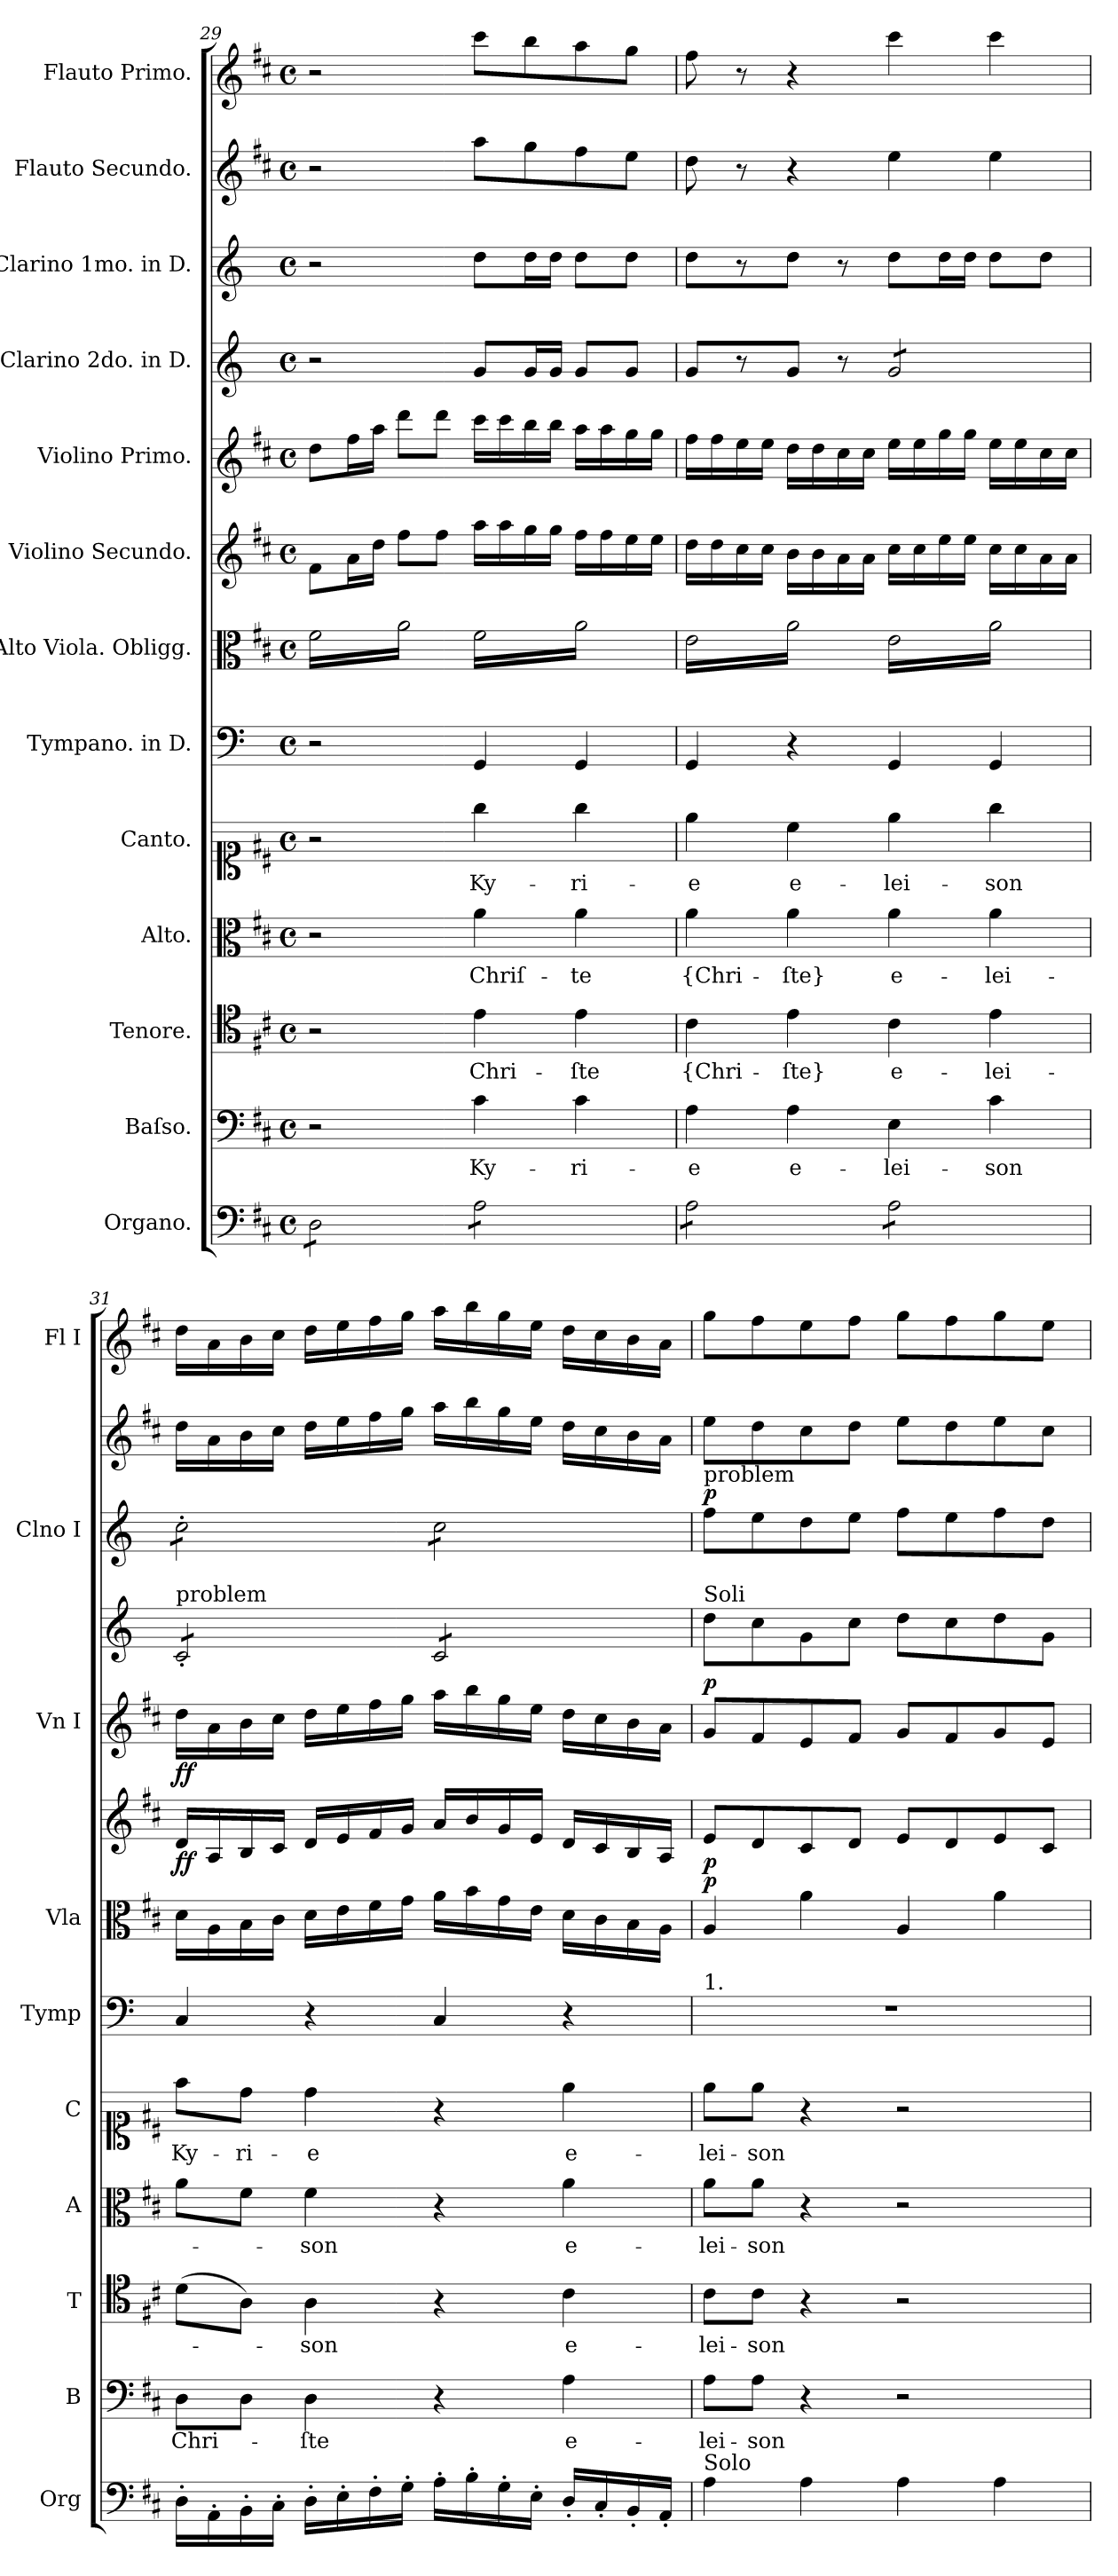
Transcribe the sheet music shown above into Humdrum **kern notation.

**kern	**kern	**text	**kern	**text	**kern	**text	**kern	**text	**dynam	**kern	**kern	**dynam	**kern	**dynam	**kern	**dynam	**kern	**kern	**dynam	**kern	**kern
*part13	*part12	*part12	*part11	*part11	*part10	*part10	*part9	*part9	*part9	*part8	*part7	*part7	*part6	*part6	*part5	*part5	*part4	*part3	*part3	*part2	*part1
*staff13	*staff12	*staff12	*staff11	*staff11	*staff10	*staff10	*staff9	*staff9	*staff9	*staff8	*staff7	*staff7	*staff6	*staff6	*staff5	*staff5	*staff4	*staff3	*staff3	*staff2	*staff1
*I"Organo.	*I"Baſso.	*	*I"Tenore.	*	*I"Alto.	*	*I"Canto.	*	*	*I"Tympano. in D.	*I"Alto Viola. Obligg.	*	*I"Violino Secundo.	*	*I"Violino Primo.	*	*I"Clarino 2do. in D.	*I"Clarino 1mo. in D.	*	*I"Flauto Secundo.	*I"Flauto Primo.
*I'Org	*I'B	*	*I'T	*	*I'A	*	*I'C	*	*	*I'Tymp	*I'Vla	*	*	*	*I'Vn I	*	*	*I'Clno I	*	*	*I'Fl I
*clefF4	*clefF4	*	*clefC4	*	*clefC3	*	*clefC1	*	*	*clefF4	*clefC3	*	*clefG2	*	*clefG2	*	*clefG2	*clefG2	*	*clefG2	*clefG2
*	*	*	*	*	*	*	*	*	*	*ITrd-1c-2	*	*	*	*	*	*	*ITrd-1c-2	*ITrd-1c-2	*	*	*
*k[f#c#]	*k[f#c#]	*	*k[f#c#]	*	*k[f#c#]	*	*k[f#c#]	*	*	*k[f#c#]	*k[f#c#]	*	*k[f#c#]	*	*k[f#c#]	*	*k[f#c#]	*k[f#c#]	*	*k[f#c#]	*k[f#c#]
*D:	*D:	*	*D:	*	*D:	*	*D:	*	*	*	*D:	*	*D:	*	*D:	*	*	*	*	*D:	*D:
*M4/4	*M4/4	*	*M4/4	*	*M4/4	*	*M4/4	*	*	*M4/4	*M4/4	*	*M4/4	*	*M4/4	*	*M4/4	*M4/4	*	*M4/4	*M4/4
*met(c)	*met(c)	*	*met(c)	*	*met(c)	*	*met(c)	*	*	*met(c)	*met(c)	*	*met(c)	*	*met(c)	*	*met(c)	*met(c)	*	*met(c)	*met(c)
=29	=29	=29	=29	=29	=29	=29	=29	=29	=29	=29	=29	=29	=29	=29	=29	=29	=29	=29	=29	=29	=29
*tremolo	*	*	*	*	*	*	*	*	*	*	*	*	*	*	*	*	*	*	*	*	*
*	*	*	*	*	*	*	*	*	*	*	*tremolo	*	*	*	*	*	*	*	*	*	*
8D\L	2r	.	2r	.	2r	.	2r	.	.	2r	16f#\LL	.	8f#\L	.	8dd\L	.	2r	2r	.	2r	2r
.	.	.	.	.	.	.	.	.	.	.	16a\	.	.	.	.	.	.	.	.	.	.
8D\	.	.	.	.	.	.	.	.	.	.	16f#\	.	16a\L	.	16ff#\L	.	.	.	.	.	.
.	.	.	.	.	.	.	.	.	.	.	16a\	.	16dd\JJ	.	16aa\JJ	.	.	.	.	.	.
8D\	.	.	.	.	.	.	.	.	.	.	16f#\	.	8ff#\L	.	8ddd\L	.	.	.	.	.	.
.	.	.	.	.	.	.	.	.	.	.	16a\	.	.	.	.	.	.	.	.	.	.
8D\J	.	.	.	.	.	.	.	.	.	.	16f#\	.	8ff#\J	.	8ddd\J	.	.	.	.	.	.
.	.	.	.	.	.	.	.	.	.	.	16a\JJ	.	.	.	.	.	.	.	.	.	.
8A\L	4c#\	Ky-	4e\	Chri-	4a\	Chriſ-	4gg\	Ky-	.	4AA/	16f#\LL	.	16aa\LL	.	16ccc#\LL	.	8a/L	8ee\L	.	8aa\L	8ccc#\L
.	.	.	.	.	.	.	.	.	.	.	16a\	.	16aa\	.	16ccc#\	.	.	.	.	.	.
8A\	.	.	.	.	.	.	.	.	.	.	16f#\	.	16gg\	.	16bb\	.	16a/L	16ee\L	.	8gg\	8bb\
.	.	.	.	.	.	.	.	.	.	.	16a\	.	16gg\JJ	.	16bb\JJ	.	16a/JJ	16ee\JJ	.	.	.
8A\	4c#\	-ri-	4e\	-ſte	4a\	-te	4gg\	-ri-	.	4AA/	16f#\	.	16ff#\LL	.	16aa\LL	.	8a/L	8ee\L	.	8ff#\	8aa\
.	.	.	.	.	.	.	.	.	.	.	16a\	.	16ff#\	.	16aa\	.	.	.	.	.	.
8A\J	.	.	.	.	.	.	.	.	.	.	16f#\	.	16ee\	.	16gg\	.	8a/J	8ee\J	.	8ee\J	8gg\J
.	.	.	.	.	.	.	.	.	.	.	16a\JJ	.	16ee\JJ	.	16gg\JJ	.	.	.	.	.	.
=30	=30	=30	=30	=30	=30	=30	=30	=30	=30	=30	=30	=30	=30	=30	=30	=30	=30	=30	=30	=30	=30
8A\L	4A\	-e	4c#\	{Chri-	4a\	{Chri-	4ee\	-e	.	4AA/	16e\LL	.	16dd\LL	.	16ff#\LL	.	8a/L	8ee\L	.	8dd\	8ff#\
.	.	.	.	.	.	.	.	.	.	.	16a\	.	16dd\	.	16ff#\	.	.	.	.	.	.
8A\	.	.	.	.	.	.	.	.	.	.	16e\	.	16cc#\	.	16ee\	.	8r	8r	.	8r	8r
.	.	.	.	.	.	.	.	.	.	.	16a\	.	16cc#\JJ	.	16ee\JJ	.	.	.	.	.	.
8A\	4A\	e-	4e\	-ſte}	4a\	-ſte}	4cc#\	e-	.	4r	16e\	.	16b\LL	.	16dd\LL	.	8a/J	8ee\J	.	4r	4r
.	.	.	.	.	.	.	.	.	.	.	16a\	.	16b\	.	16dd\	.	.	.	.	.	.
8A\J	.	.	.	.	.	.	.	.	.	.	16e\	.	16a\	.	16cc#\	.	8r	8r	.	.	.
.	.	.	.	.	.	.	.	.	.	.	16a\JJ	.	16a\JJ	.	16cc#\JJ	.	.	.	.	.	.
*	*	*	*	*	*	*	*	*	*	*	*	*	*	*	*	*	*tremolo	*	*	*	*
8A\L	4E\	-lei-	4c#\	e-	4a\	e-	4ee\	-lei-	.	4AA/	16e\LL	.	16cc#\LL	.	16ee\LL	.	8a/L	8ee\L	.	4ee\	4ccc#\
.	.	.	.	.	.	.	.	.	.	.	16a\	.	16cc#\	.	16ee\	.	.	.	.	.	.
8A\	.	.	.	.	.	.	.	.	.	.	16e\	.	16ee\	.	16gg\	.	8a/	16ee\L	.	.	.
.	.	.	.	.	.	.	.	.	.	.	16a\	.	16ee\JJ	.	16gg\JJ	.	.	16ee\JJ	.	.	.
8A\	4c#\	-son	4e\	-lei-	4a\	-lei-	4gg\	-son	.	4AA/	16e\	.	16cc#\LL	.	16ee\LL	.	8a/	8ee\L	.	4ee\	4ccc#\
.	.	.	.	.	.	.	.	.	.	.	16a\	.	16cc#\	.	16ee\	.	.	.	.	.	.
8A\J	.	.	.	.	.	.	.	.	.	.	16e\	.	16a\	.	16cc#\	.	8a/J	8ee\J	.	.	.
*Xtremolo	*	*	*	*	*	*	*	*	*	*	*	*	*	*	*	*	*	*	*	*	*
.	.	.	.	.	.	.	.	.	.	.	16a\JJ	.	16a\JJ	.	16cc#\JJ	.	.	.	.	.	.
*	*	*	*	*	*	*	*	*	*	*	*Xtremolo	*	*	*	*	*	*	*	*	*	*
=31	=31	=31	=31	=31	=31	=31	=31	=31	=31	=31	=31	=31	=31	=31	=31	=31	=31	=31	=31	=31	=31
!	!	!	!	!	!	!	!	!	!	!	!	!	!	!	!	!	!	!LO:TX:a:t=problem	!	!	!
!	!	!	!	!	!	!	!	!	!	!	!	!	!	!	!	!	!LO:TX:a:t=problem	!	!	!	!
!	!	!	!	!	!	!	!	!	!LO:DY:b	!	!	!	!	!	!	!	!	!	!	!	!
*	*	*	*	*	*	*	*	*	*	*	*	*	*	*	*	*	*	*tremolo	*	*	*
16D'\LL	8D\L	Chri-	(8d\L	.	8a\L	.	8ff#\L	Ky-	fo	4D/	16d\LL	.	16d/LL	ff	16dd\LL	ff	8d'/L	8dd'\L	.	16dd\LL	16dd\LL
16AA'\	.	.	.	.	.	.	.	.	.	.	16A\	.	16A/	.	16a\	.	.	.	.	16a\	16a\
16BB'\	8D\J	.	8A\J)	.	8f#\J	.	8dd\J	-ri-	.	.	16B\	.	16B/	.	16b\	.	8d'/	8dd'\	.	16b\	16b\
16C#'\JJ	.	.	.	.	.	.	.	.	.	.	16c#\JJ	.	16c#/JJ	.	16cc#\JJ	.	.	.	.	16cc#\JJ	16cc#\JJ
16D'\LL	4D\	-ſte	4A\	-son	4f#\	-son	4dd\	-e	.	4r	16d\LL	.	16d/LL	.	16dd\LL	.	8d'/	8dd'\	.	16dd\LL	16dd\LL
16E'\	.	.	.	.	.	.	.	.	.	.	16e\	.	16e/	.	16ee\	.	.	.	.	16ee\	16ee\
16F#'\	.	.	.	.	.	.	.	.	.	.	16f#\	.	16f#/	.	16ff#\	.	8d'/J	8dd'\J	.	16ff#\	16ff#\
16G'\JJ	.	.	.	.	.	.	.	.	.	.	16g\JJ	.	16g/JJ	.	16gg\JJ	.	.	.	.	16gg\JJ	16gg\JJ
16A'\LL	4r	.	4r	.	4r	.	4r	.	.	4D/	16a\LL	.	16a/LL	.	16aa\LL	.	8d/L	8dd\L	.	16aa\LL	16aa\LL
16B'\	.	.	.	.	.	.	.	.	.	.	16b\	.	16b/	.	16bb\	.	.	.	.	16bb\	16bb\
16G'\	.	.	.	.	.	.	.	.	.	.	16g\	.	16g/	.	16gg\	.	8d/	8dd\	.	16gg\	16gg\
16E'\JJ	.	.	.	.	.	.	.	.	.	.	16e\JJ	.	16e/JJ	.	16ee\JJ	.	.	.	.	16ee\JJ	16ee\JJ
16D'/LL	4A\	e-	4c#\	e-	4a\	e-	4ee\	e-	.	4r	16d\LL	.	16d/LL	.	16dd\LL	.	8d/	8dd\	.	16dd\LL	16dd\LL
16C#'/	.	.	.	.	.	.	.	.	.	.	16c#\	.	16c#/	.	16cc#\	.	.	.	.	16cc#\	16cc#\
16BB'/	.	.	.	.	.	.	.	.	.	.	16B\	.	16B/	.	16b\	.	8d/J	8dd\J	.	16b\	16b\
*	*	*	*	*	*	*	*	*	*	*	*	*	*	*	*	*	*	*Xtremolo	*	*	*
*	*	*	*	*	*	*	*	*	*	*	*	*	*	*	*	*	*Xtremolo	*	*	*	*
16AA'/JJ	.	.	.	.	.	.	.	.	.	.	16A\JJ	.	16A/JJ	.	16a\JJ	.	.	.	.	16a\JJ	16a\JJ
=32	=32	=32	=32	=32	=32	=32	=32	=32	=32	=32	=32	=32	=32	=32	=32	=32	=32	=32	=32	=32	=32
!	!	!	!	!	!	!	!	!	!	!	!	!	!	!	!	!	!	!LO:TX:a:t=problem	!	!	!
!	!	!	!	!	!	!	!	!	!	!	!	!	!	!	!	!	!LO:TX:a:t=Soli	!	!	!	!
!	!	!	!	!	!	!	!	!	!	!LO:TX:a:t=1.	!	!	!	!	!	!	!	!	!	!	!
!LO:TX:a:t=Solo	!	!	!	!	!	!	!	!	!	!	!	!	!	!	!	!	!	!	!	!	!
!	!	!	!	!	!	!	!	!	!	!	!	!LO:DY:a	!	!	!	!LO:DY:a	!	!	!LO:DY:a	!	!
4A\	8A\L	-lei-	8c#\L	-lei-	8a\L	-lei-	8ee\L	-lei-	.	1r	4A/	p	8e/L	p	8g/L	p	8ee\L	8gg\L	p	8ee\L	8gg\L
.	8A\J	-son	8c#\J	-son	8a\J	-son	8ee\J	-son	.	.	.	.	8d/	.	8f#/	.	8dd\	8ff#\	.	8dd\	8ff#\
4A\	4r	.	4r	.	4r	.	4r	.	.	.	4a\	.	8c#/	.	8e/	.	8a\	8ee\	.	8cc#\	8ee\
.	.	.	.	.	.	.	.	.	.	.	.	.	8d/J	.	8f#/J	.	8dd\J	8ff#\J	.	8dd\J	8ff#\J
4A\	2r	.	2r	.	2r	.	2r	.	.	.	4A/	.	8e/L	.	8g/L	.	8ee\L	8gg\L	.	8ee\L	8gg\L
.	.	.	.	.	.	.	.	.	.	.	.	.	8d/	.	8f#/	.	8dd\	8ff#\	.	8dd\	8ff#\
4A\	.	.	.	.	.	.	.	.	.	.	4a\	.	8e/	.	8g/	.	8ee\	8gg\	.	8ee\	8gg\
.	.	.	.	.	.	.	.	.	.	.	.	.	8c#/J	.	8e/J	.	8a\J	8ee\J	.	8cc#\J	8ee\J
=	=	=	=	=	=	=	=	=	=	=	=	=	=	=	=	=	=	=	=	=	=
*-	*-	*-	*-	*-	*-	*-	*-	*-	*-	*-	*-	*-	*-	*-	*-	*-	*-	*-	*-	*-	*-
